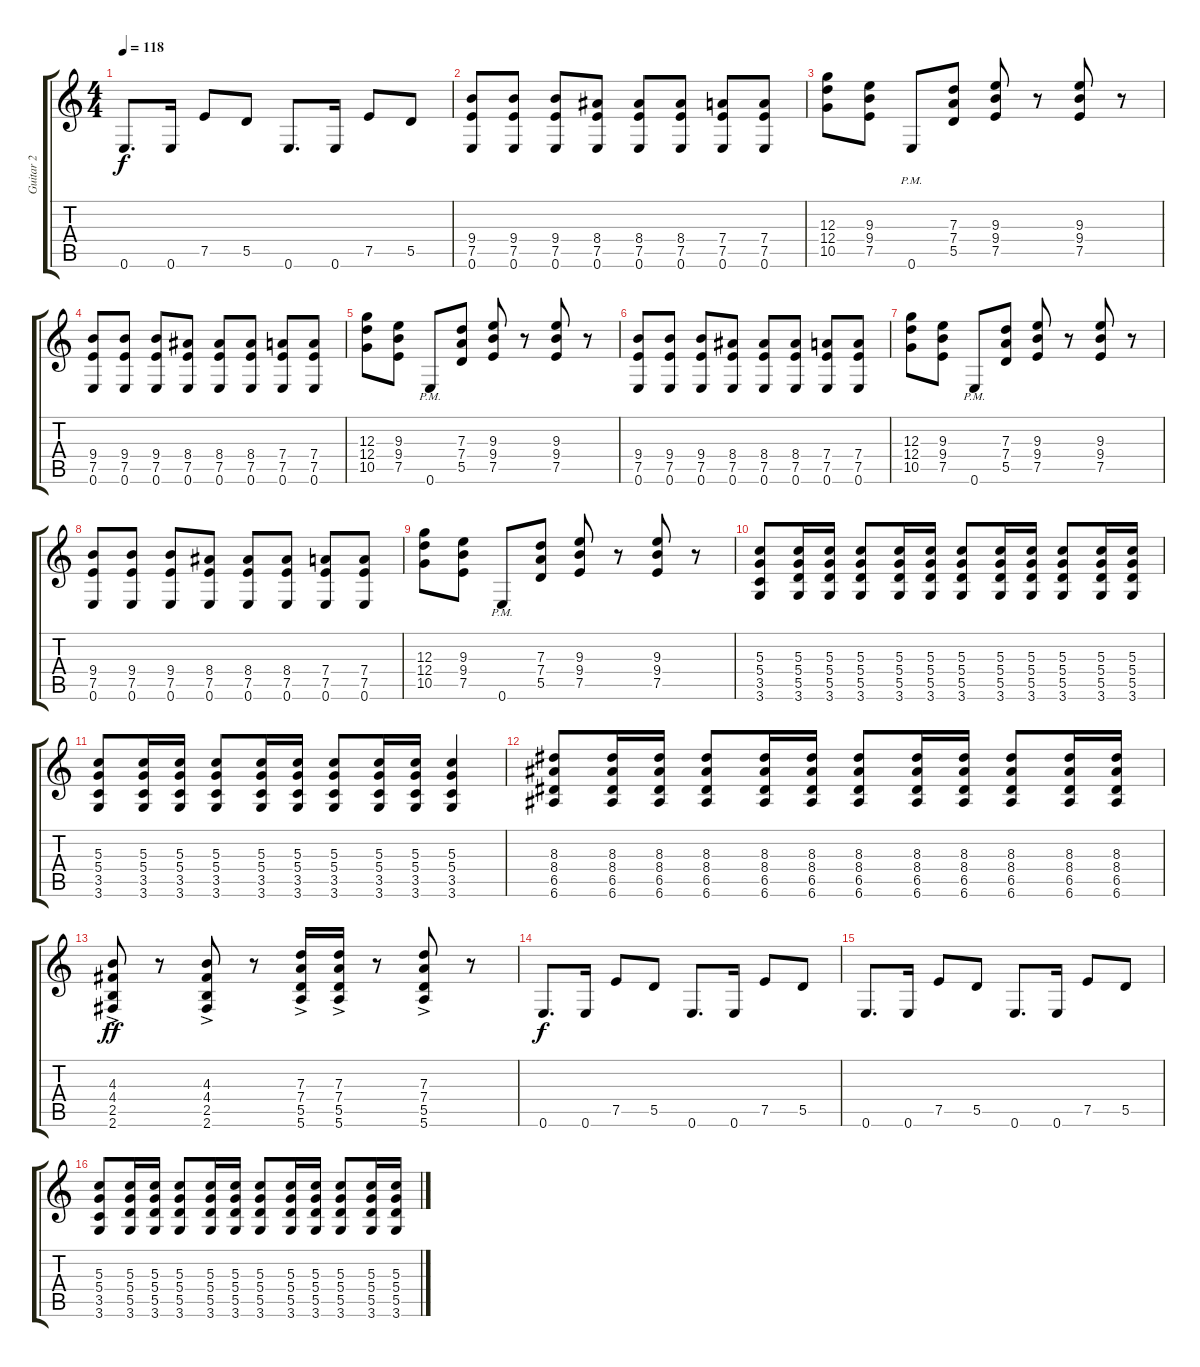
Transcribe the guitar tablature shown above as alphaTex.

\track ("Guitar 2" "Guitar 2") {instrument distortionguitar}
\staff {score tabs}
\tuning (E4 B3 G3 D3 A2 E2) {hide}
\ts (4 4)
\tempo 118
\clef g2
\ks c
0.6.8{d dy f} 0.6.16 7.5.8 5.5.8 0.6.8{d} 0.6.16 7.5.8 5.5.8 |
(9.4 7.5 0.6).8 (9.4 7.5 0.6).8 (9.4 7.5 0.6).8 (8.4 7.5 0.6).8 (8.4 7.5 0.6).8 (8.4 7.5 0.6).8 (7.4 7.5 0.6).8 (7.4 7.5 0.6).8 |
(12.3 12.4 10.5).8 (9.3 9.4 7.5).8 0.6{pm}.8 (7.3 7.4 5.5).8 (9.3 9.4 7.5).8 r.8 (9.3 9.4 7.5).8 r.8 |
(9.4 7.5 0.6).8 (9.4 7.5 0.6).8 (9.4 7.5 0.6).8 (8.4 7.5 0.6).8 (8.4 7.5 0.6).8 (8.4 7.5 0.6).8 (7.4 7.5 0.6).8 (7.4 7.5 0.6).8 |
(12.3 12.4 10.5).8 (9.3 9.4 7.5).8 0.6{pm}.8 (7.3 7.4 5.5).8 (9.3 9.4 7.5).8 r.8 (9.3 9.4 7.5).8 r.8 |
(9.4 7.5 0.6).8 (9.4 7.5 0.6).8 (9.4 7.5 0.6).8 (8.4 7.5 0.6).8 (8.4 7.5 0.6).8 (8.4 7.5 0.6).8 (7.4 7.5 0.6).8 (7.4 7.5 0.6).8 |
(12.3 12.4 10.5).8 (9.3 9.4 7.5).8 0.6{pm}.8 (7.3 7.4 5.5).8 (9.3 9.4 7.5).8 r.8 (9.3 9.4 7.5).8 r.8 |
(9.4 7.5 0.6).8 (9.4 7.5 0.6).8 (9.4 7.5 0.6).8 (8.4 7.5 0.6).8 (8.4 7.5 0.6).8 (8.4 7.5 0.6).8 (7.4 7.5 0.6).8 (7.4 7.5 0.6).8 |
(12.3 12.4 10.5).8 (9.3 9.4 7.5).8 0.6{pm}.8 (7.3 7.4 5.5).8 (9.3 9.4 7.5).8 r.8 (9.3 9.4 7.5).8 r.8 |
(5.3 5.4 3.5 3.6).8 (5.3 5.4 5.5 3.6).16 (5.3 5.4 5.5 3.6).16 (5.3 5.4 5.5 3.6).8 (5.3 5.4 5.5 3.6).16 (5.3 5.4 5.5 3.6).16 (5.3 5.4 5.5 3.6).8 (5.3 5.4 5.5 3.6).16 (5.3 5.4 5.5 3.6).16 (5.3 5.4 5.5 3.6).8 (5.3 5.4 5.5 3.6).16 (5.3 5.4 5.5 3.6).16 |
(5.3 5.4 3.5 3.6).8 (5.3 5.4 3.5 3.6).16 (5.3 5.4 3.5 3.6).16 (5.3 5.4 3.5 3.6).8 (5.3 5.4 3.5 3.6).16 (5.3 5.4 3.5 3.6).16 (5.3 5.4 3.5 3.6).8 (5.3 5.4 3.5 3.6).16 (5.3 5.4 3.5 3.6).16 (5.3 5.4 3.5 3.6).4 |
(8.3 8.4 6.5 6.6).8 (8.3 8.4 6.5 6.6).16 (8.3 8.4 6.5 6.6).16 (8.3 8.4 6.5 6.6).8 (8.3 8.4 6.5 6.6).16 (8.3 8.4 6.5 6.6).16 (8.3 8.4 6.5 6.6).8 (8.3 8.4 6.5 6.6).16 (8.3 8.4 6.5 6.6).16 (8.3 8.4 6.5 6.6).8 (8.3 8.4 6.5 6.6).16 (8.3 8.4 6.5 6.6).16 |
(4.3{ac} 4.4{ac} 2.5{ac} 2.6{ac}).8{dy ff} r.8 (4.3{ac} 4.4{ac} 2.5{ac} 2.6{ac}).8 r.8 (7.3{ac} 7.4{ac} 5.5{ac} 5.6{ac}).16 (7.3{ac} 7.4{ac} 5.5{ac} 5.6{ac}).16 r.8 (7.3{ac} 7.4{ac} 5.5{ac} 5.6{ac}).8 r.8 |
0.6.8{d dy f} 0.6.16 7.5.8 5.5.8 0.6.8{d} 0.6.16 7.5.8 5.5.8 |
0.6.8{d} 0.6.16 7.5.8 5.5.8 0.6.8{d} 0.6.16 7.5.8 5.5.8 |
(5.3 5.4 3.5 3.6).8 (5.3 5.4 5.5 3.6).16 (5.3 5.4 5.5 3.6).16 (5.3 5.4 5.5 3.6).8 (5.3 5.4 5.5 3.6).16 (5.3 5.4 5.5 3.6).16 (5.3 5.4 5.5 3.6).8 (5.3 5.4 5.5 3.6).16 (5.3 5.4 5.5 3.6).16 (5.3 5.4 5.5 3.6).8 (5.3 5.4 5.5 3.6).16 (5.3 5.4 5.5 3.6).16
